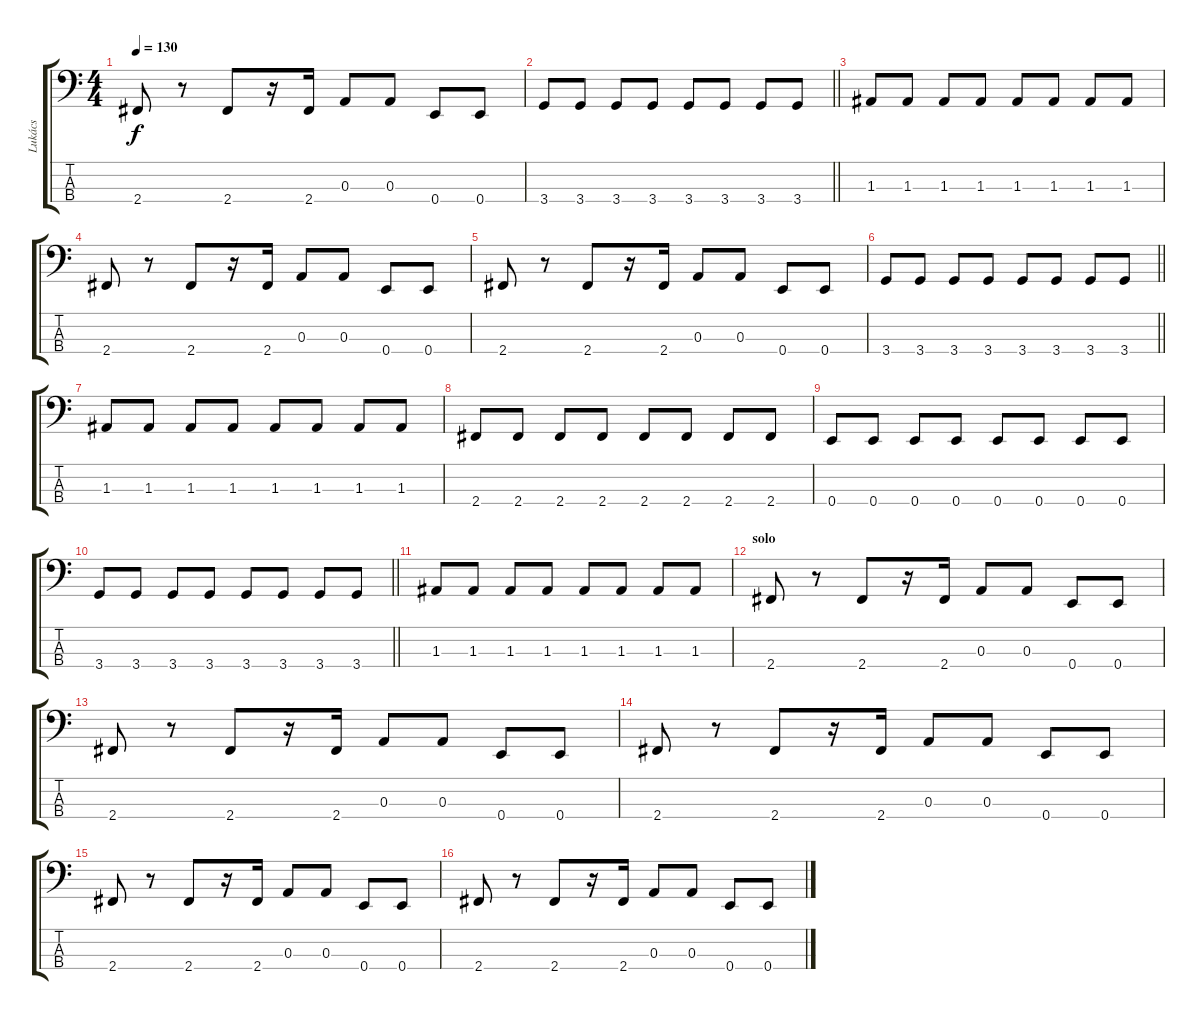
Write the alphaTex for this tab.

\track ("Lukács" "Lukács") {instrument electricbassfinger}
\staff {score tabs}
\tuning (G2 D2 A1 E1) {hide}
\ts (4 4)
\tempo 130
\clef f4
\ks c
2.4.8{dy f} r.8 2.4.8 r.16 2.4.16 0.3.8 0.3.8 0.4.8 0.4.8 |
\barLineRight lightlight
3.4.8 3.4.8 3.4.8 3.4.8 3.4.8 3.4.8 3.4.8 3.4.8 |
1.3.8 1.3.8 1.3.8 1.3.8 1.3.8 1.3.8 1.3.8 1.3.8 |
2.4.8 r.8 2.4.8 r.16 2.4.16 0.3.8 0.3.8 0.4.8 0.4.8 |
2.4.8 r.8 2.4.8 r.16 2.4.16 0.3.8 0.3.8 0.4.8 0.4.8 |
\barLineRight lightlight
3.4.8 3.4.8 3.4.8 3.4.8 3.4.8 3.4.8 3.4.8 3.4.8 |
1.3.8 1.3.8 1.3.8 1.3.8 1.3.8 1.3.8 1.3.8 1.3.8 |
2.4.8 2.4.8 2.4.8 2.4.8 2.4.8 2.4.8 2.4.8 2.4.8 |
0.4.8 0.4.8 0.4.8 0.4.8 0.4.8 0.4.8 0.4.8 0.4.8 |
\barLineRight lightlight
3.4.8 3.4.8 3.4.8 3.4.8 3.4.8 3.4.8 3.4.8 3.4.8 |
1.3.8 1.3.8 1.3.8 1.3.8 1.3.8 1.3.8 1.3.8 1.3.8 |
\section ("" "solo")
2.4.8 r.8 2.4.8 r.16 2.4.16 0.3.8 0.3.8 0.4.8 0.4.8 |
2.4.8 r.8 2.4.8 r.16 2.4.16 0.3.8 0.3.8 0.4.8 0.4.8 |
2.4.8 r.8 2.4.8 r.16 2.4.16 0.3.8 0.3.8 0.4.8 0.4.8 |
2.4.8 r.8 2.4.8 r.16 2.4.16 0.3.8 0.3.8 0.4.8 0.4.8 |
2.4.8 r.8 2.4.8 r.16 2.4.16 0.3.8 0.3.8 0.4.8 0.4.8
